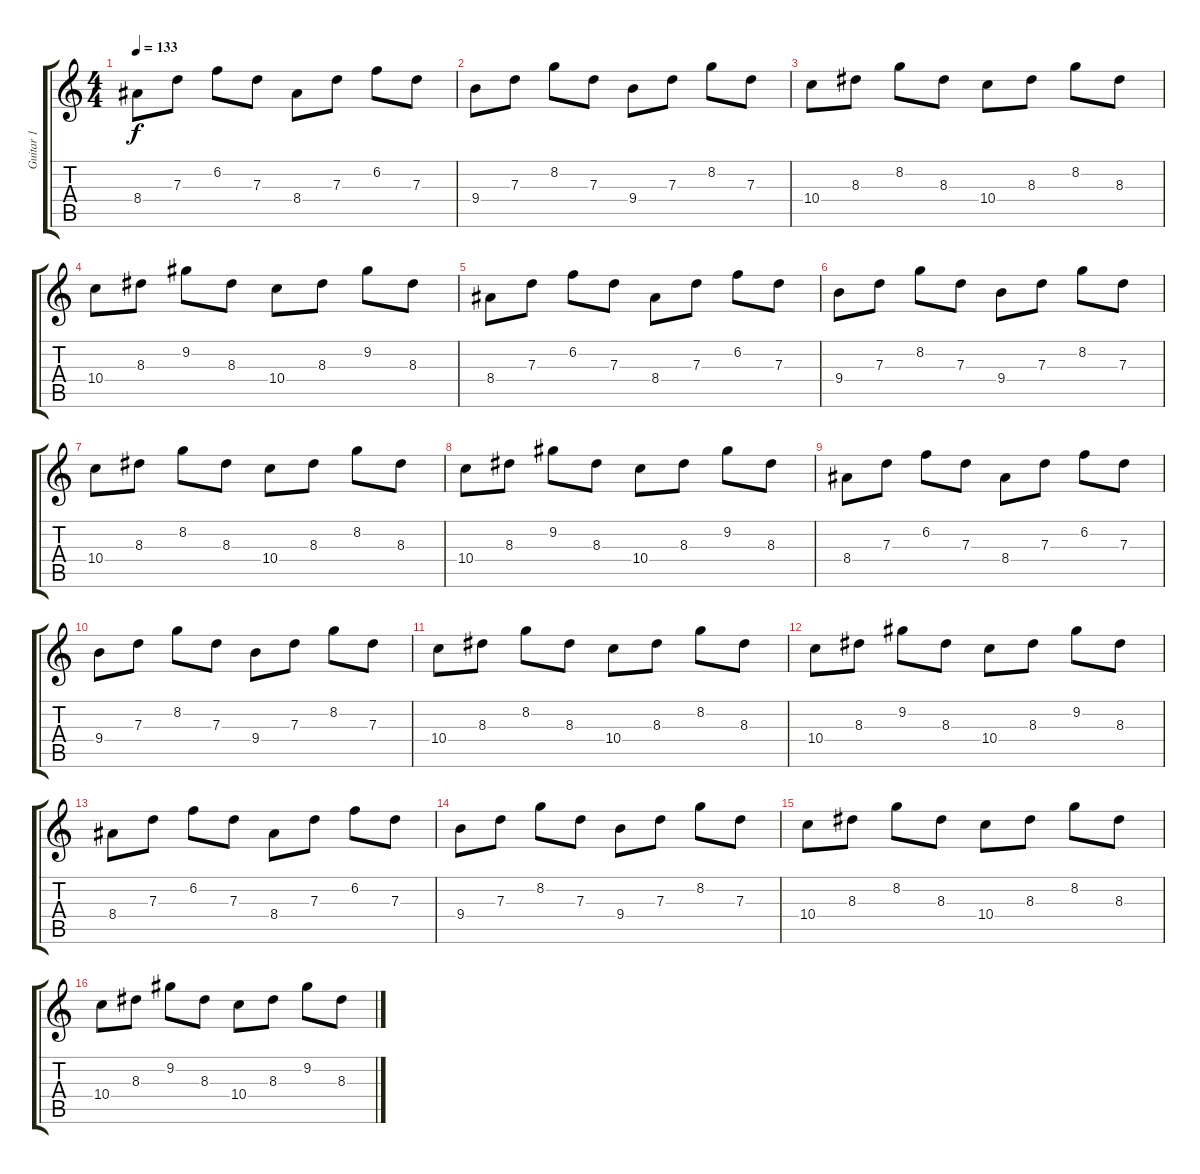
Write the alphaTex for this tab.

\track ("Guitar 1" "Guitar 1") {instrument acousticguitarnylon}
\staff {score tabs}
\tuning (E4 B3 G3 D3 A2 E2) {hide}
\ts (4 4)
\tempo 133
\clef g2
\ks c
8.4.8{dy f} 7.3.8 6.2.8 7.3.8 8.4.8 7.3.8 6.2.8 7.3.8 |
9.4.8 7.3.8 8.2.8 7.3.8 9.4.8 7.3.8 8.2.8 7.3.8 |
10.4.8 8.3.8 8.2.8 8.3.8 10.4.8 8.3.8 8.2.8 8.3.8 |
10.4.8 8.3.8 9.2.8 8.3.8 10.4.8 8.3.8 9.2.8 8.3.8 |
8.4.8 7.3.8 6.2.8 7.3.8 8.4.8 7.3.8 6.2.8 7.3.8 |
9.4.8 7.3.8 8.2.8 7.3.8 9.4.8 7.3.8 8.2.8 7.3.8 |
10.4.8 8.3.8 8.2.8 8.3.8 10.4.8 8.3.8 8.2.8 8.3.8 |
10.4.8 8.3.8 9.2.8 8.3.8 10.4.8 8.3.8 9.2.8 8.3.8 |
8.4.8 7.3.8 6.2.8 7.3.8 8.4.8 7.3.8 6.2.8 7.3.8 |
9.4.8 7.3.8 8.2.8 7.3.8 9.4.8 7.3.8 8.2.8 7.3.8 |
10.4.8 8.3.8 8.2.8 8.3.8 10.4.8 8.3.8 8.2.8 8.3.8 |
10.4.8 8.3.8 9.2.8 8.3.8 10.4.8 8.3.8 9.2.8 8.3.8 |
8.4.8 7.3.8 6.2.8 7.3.8 8.4.8 7.3.8 6.2.8 7.3.8 |
9.4.8 7.3.8 8.2.8 7.3.8 9.4.8 7.3.8 8.2.8 7.3.8 |
10.4.8 8.3.8 8.2.8 8.3.8 10.4.8 8.3.8 8.2.8 8.3.8 |
10.4.8 8.3.8 9.2.8 8.3.8 10.4.8 8.3.8 9.2.8 8.3.8
